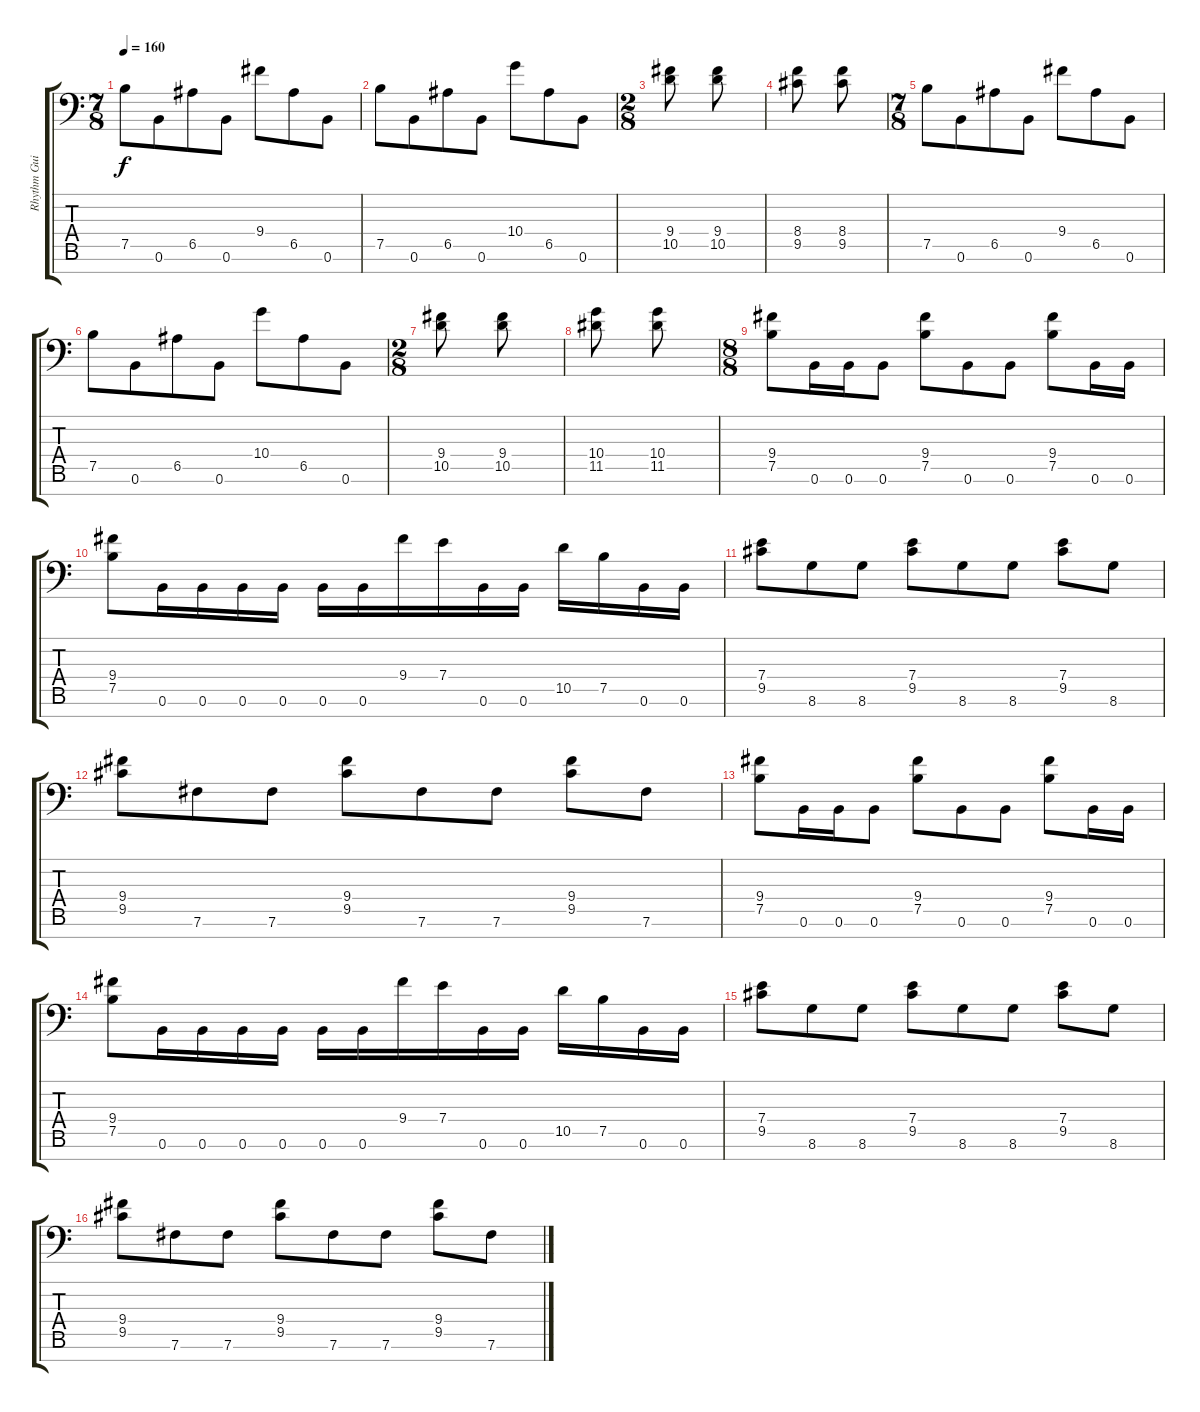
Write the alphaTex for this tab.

\track ("Rhythm Guitar 1" "Rhythm Gui") {instrument overdrivenguitar}
\staff {score tabs}
\tuning (B3 G3 D3 A2 E2 B1 Gb1) {hide}
\ts (7 8)
\tempo 160
\clef f4
\ks c
7.5.8{dy f} 0.6.8 6.5.8 0.6.8 9.4.8 6.5.8 0.6.8 |
7.5.8 0.6.8 6.5.8 0.6.8 10.4.8 6.5.8 0.6.8 |
\ts (2 8)
(9.4 10.5).8 (9.4 10.5).8 |
(8.4 9.5).8 (8.4 9.5).8 |
\ts (7 8)
7.5.8 0.6.8 6.5.8 0.6.8 9.4.8 6.5.8 0.6.8 |
7.5.8 0.6.8 6.5.8 0.6.8 10.4.8 6.5.8 0.6.8 |
\ts (2 8)
(9.4 10.5).8 (9.4 10.5).8 |
(10.4 11.5).8 (10.4 11.5).8 |
\ts (8 8)
(9.4 7.5).8 0.6.16 0.6.16 0.6.8 (9.4 7.5).8 0.6.8 0.6.8 (9.4 7.5).8 0.6.16 0.6.16 |
(9.4 7.5).8 0.6.16 0.6.16 0.6.16 0.6.16 0.6.16 0.6.16 9.4.16 7.4.16 0.6.16 0.6.16 10.5.16 7.5.16 0.6.16 0.6.16 |
(7.4 9.5).8 8.6.8 8.6.8 (7.4 9.5).8 8.6.8 8.6.8 (7.4 9.5).8 8.6.8 |
(9.4 9.5).8 7.6.8 7.6.8 (9.4 9.5).8 7.6.8 7.6.8 (9.4 9.5).8 7.6.8 |
(9.4 7.5).8 0.6.16 0.6.16 0.6.8 (9.4 7.5).8 0.6.8 0.6.8 (9.4 7.5).8 0.6.16 0.6.16 |
(9.4 7.5).8 0.6.16 0.6.16 0.6.16 0.6.16 0.6.16 0.6.16 9.4.16 7.4.16 0.6.16 0.6.16 10.5.16 7.5.16 0.6.16 0.6.16 |
(7.4 9.5).8 8.6.8 8.6.8 (7.4 9.5).8 8.6.8 8.6.8 (7.4 9.5).8 8.6.8 |
(9.4 9.5).8 7.6.8 7.6.8 (9.4 9.5).8 7.6.8 7.6.8 (9.4 9.5).8 7.6.8
